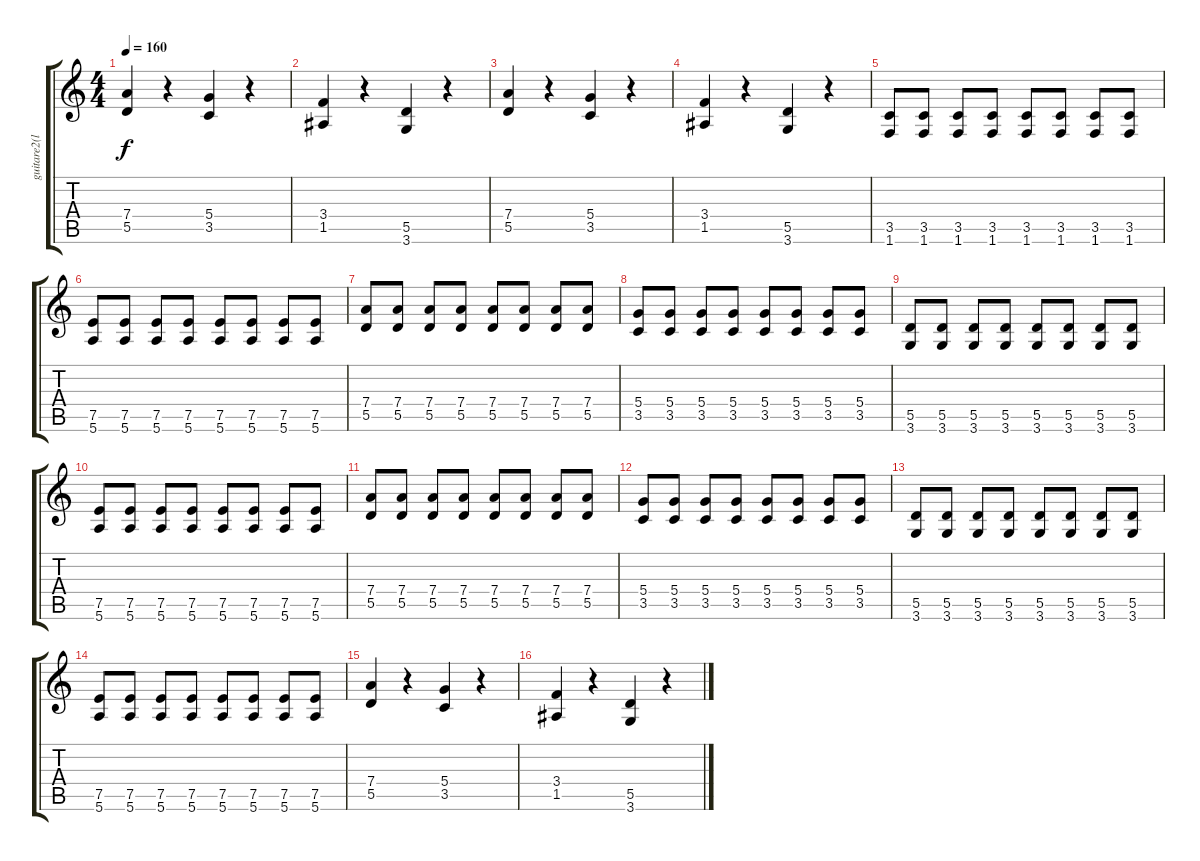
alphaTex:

\track ("guitare2(lars)" "guitare2(l") {instrument distortionguitar}
\staff {score tabs}
\tuning (E4 B3 G3 D3 A2 E2) {hide}
\ts (4 4)
\tempo 160
\clef g2
\ks c
(7.4 5.5).4{dy f} r.4 (5.4 3.5).4 r.4 |
(3.4 1.5).4 r.4 (5.5 3.6).4 r.4 |
(7.4 5.5).4 r.4 (5.4 3.5).4 r.4 |
(3.4 1.5).4 r.4 (5.5 3.6).4 r.4 |
(3.5 1.6).8 (3.5 1.6).8 (3.5 1.6).8 (3.5 1.6).8 (3.5 1.6).8 (3.5 1.6).8 (3.5 1.6).8 (3.5 1.6).8 |
(7.5 5.6).8 (7.5 5.6).8 (7.5 5.6).8 (7.5 5.6).8 (7.5 5.6).8 (7.5 5.6).8 (7.5 5.6).8 (7.5 5.6).8 |
(7.4 5.5).8 (7.4 5.5).8 (7.4 5.5).8 (7.4 5.5).8 (7.4 5.5).8 (7.4 5.5).8 (7.4 5.5).8 (7.4 5.5).8 |
(5.4 3.5).8 (5.4 3.5).8 (5.4 3.5).8 (5.4 3.5).8 (5.4 3.5).8 (5.4 3.5).8 (5.4 3.5).8 (5.4 3.5).8 |
(5.5 3.6).8 (5.5 3.6).8 (5.5 3.6).8 (5.5 3.6).8 (5.5 3.6).8 (5.5 3.6).8 (5.5 3.6).8 (5.5 3.6).8 |
(7.5 5.6).8 (7.5 5.6).8 (7.5 5.6).8 (7.5 5.6).8 (7.5 5.6).8 (7.5 5.6).8 (7.5 5.6).8 (7.5 5.6).8 |
(7.4 5.5).8 (7.4 5.5).8 (7.4 5.5).8 (7.4 5.5).8 (7.4 5.5).8 (7.4 5.5).8 (7.4 5.5).8 (7.4 5.5).8 |
(5.4 3.5).8 (5.4 3.5).8 (5.4 3.5).8 (5.4 3.5).8 (5.4 3.5).8 (5.4 3.5).8 (5.4 3.5).8 (5.4 3.5).8 |
(5.5 3.6).8 (5.5 3.6).8 (5.5 3.6).8 (5.5 3.6).8 (5.5 3.6).8 (5.5 3.6).8 (5.5 3.6).8 (5.5 3.6).8 |
(7.5 5.6).8 (7.5 5.6).8 (7.5 5.6).8 (7.5 5.6).8 (7.5 5.6).8 (7.5 5.6).8 (7.5 5.6).8 (7.5 5.6).8 |
(7.4 5.5).4 r.4 (5.4 3.5).4 r.4 |
(3.4 1.5).4 r.4 (5.5 3.6).4 r.4
